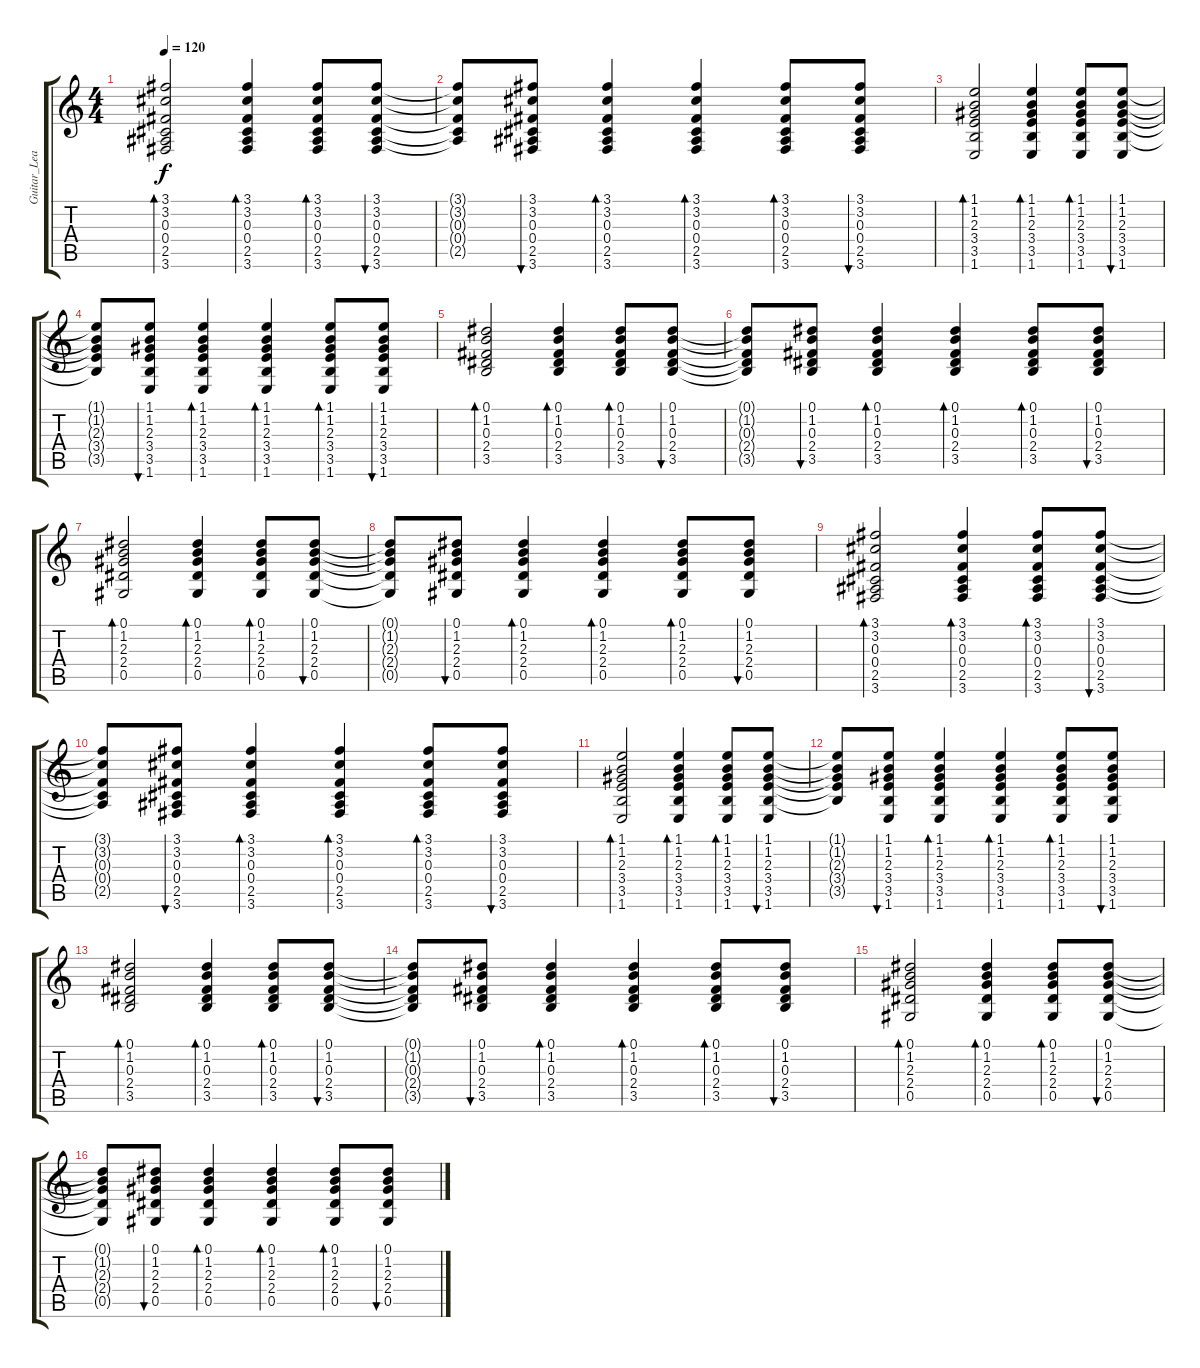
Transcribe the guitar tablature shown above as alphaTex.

\track ("Guitar_Lead" "Guitar_Lea") {instrument acousticguitarsteel}
\staff {score tabs}
\tuning (Eb4 Bb3 Gb3 Db3 Ab2 Eb2) {hide}
\ts (4 4)
\tempo 120
\clef g2
\ks c
(3.1 3.2 0.3 0.4 2.5 3.6).2{bd 30 dy f} (3.1 3.2 0.3 0.4 2.5 3.6).4{bd 30} (3.1 3.2 0.3 0.4 2.5 3.6).8{bd 30} (3.1 3.2 0.3 0.4 2.5 3.6).8{bu 30} |
(3.1{t} 3.2{t} 0.3{t} 0.4{t} 2.5{t}).8 (3.1 3.2 0.3 0.4 2.5 3.6).8{bu 30} (3.1 3.2 0.3 0.4 2.5 3.6).4{bd 30} (3.1 3.2 0.3 0.4 2.5 3.6).4{bd 30} (3.1 3.2 0.3 0.4 2.5 3.6).8{bd 30} (3.1 3.2 0.3 0.4 2.5 3.6).8{bu 30} |
(1.1 1.2 2.3 3.4 3.5 1.6).2{bd 30} (1.1 1.2 2.3 3.4 3.5 1.6).4{bd 30} (1.1 1.2 2.3 3.4 3.5 1.6).8{bd 30} (1.1 1.2 2.3 3.4 3.5 1.6).8{bu 30} |
(1.1{t} 1.2{t} 2.3{t} 3.4{t} 3.5{t}).8 (1.1 1.2 2.3 3.4 3.5 1.6).8{bu 30} (1.1 1.2 2.3 3.4 3.5 1.6).4{bd 30} (1.1 1.2 2.3 3.4 3.5 1.6).4{bd 30} (1.1 1.2 2.3 3.4 3.5 1.6).8{bd 30} (1.1 1.2 2.3 3.4 3.5 1.6).8{bu 30} |
(0.1 1.2 0.3 2.4 3.5).2{bd 30} (0.1 1.2 0.3 2.4 3.5).4{bd 30} (0.1 1.2 0.3 2.4 3.5).8{bd 30} (0.1 1.2 0.3 2.4 3.5).8{bu 30} |
(0.1{t} 1.2{t} 0.3{t} 2.4{t} 3.5{t}).8 (0.1 1.2 0.3 2.4 3.5).8{bu 30} (0.1 1.2 0.3 2.4 3.5).4{bd 30} (0.1 1.2 0.3 2.4 3.5).4{bd 30} (0.1 1.2 0.3 2.4 3.5).8{bd 30} (0.1 1.2 0.3 2.4 3.5).8{bu 30} |
(0.1 1.2 2.3 2.4 0.5).2{bd 30} (0.1 1.2 2.3 2.4 0.5).4{bd 30} (0.1 1.2 2.3 2.4 0.5).8{bd 30} (0.1 1.2 2.3 2.4 0.5).8{bu 30} |
(0.1{t} 1.2{t} 2.3{t} 2.4{t} 0.5{t}).8 (0.1 1.2 2.3 2.4 0.5).8{bu 30} (0.1 1.2 2.3 2.4 0.5).4{bd 30} (0.1 1.2 2.3 2.4 0.5).4{bd 30} (0.1 1.2 2.3 2.4 0.5).8{bd 30} (0.1 1.2 2.3 2.4 0.5).8{bu 30} |
(3.1 3.2 0.3 0.4 2.5 3.6).2{bd 30} (3.1 3.2 0.3 0.4 2.5 3.6).4{bd 30} (3.1 3.2 0.3 0.4 2.5 3.6).8{bd 30} (3.1 3.2 0.3 0.4 2.5 3.6).8{bu 30} |
(3.1{t} 3.2{t} 0.3{t} 0.4{t} 2.5{t}).8 (3.1 3.2 0.3 0.4 2.5 3.6).8{bu 30} (3.1 3.2 0.3 0.4 2.5 3.6).4{bd 30} (3.1 3.2 0.3 0.4 2.5 3.6).4{bd 30} (3.1 3.2 0.3 0.4 2.5 3.6).8{bd 30} (3.1 3.2 0.3 0.4 2.5 3.6).8{bu 30} |
(1.1 1.2 2.3 3.4 3.5 1.6).2{bd 30} (1.1 1.2 2.3 3.4 3.5 1.6).4{bd 30} (1.1 1.2 2.3 3.4 3.5 1.6).8{bd 30} (1.1 1.2 2.3 3.4 3.5 1.6).8{bu 30} |
(1.1{t} 1.2{t} 2.3{t} 3.4{t} 3.5{t}).8 (1.1 1.2 2.3 3.4 3.5 1.6).8{bu 30} (1.1 1.2 2.3 3.4 3.5 1.6).4{bd 30} (1.1 1.2 2.3 3.4 3.5 1.6).4{bd 30} (1.1 1.2 2.3 3.4 3.5 1.6).8{bd 30} (1.1 1.2 2.3 3.4 3.5 1.6).8{bu 30} |
(0.1 1.2 0.3 2.4 3.5).2{bd 30} (0.1 1.2 0.3 2.4 3.5).4{bd 30} (0.1 1.2 0.3 2.4 3.5).8{bd 30} (0.1 1.2 0.3 2.4 3.5).8{bu 30} |
(0.1{t} 1.2{t} 0.3{t} 2.4{t} 3.5{t}).8 (0.1 1.2 0.3 2.4 3.5).8{bu 30} (0.1 1.2 0.3 2.4 3.5).4{bd 30} (0.1 1.2 0.3 2.4 3.5).4{bd 30} (0.1 1.2 0.3 2.4 3.5).8{bd 30} (0.1 1.2 0.3 2.4 3.5).8{bu 30} |
(0.1 1.2 2.3 2.4 0.5).2{bd 30} (0.1 1.2 2.3 2.4 0.5).4{bd 30} (0.1 1.2 2.3 2.4 0.5).8{bd 30} (0.1 1.2 2.3 2.4 0.5).8{bu 30} |
(0.1{t} 1.2{t} 2.3{t} 2.4{t} 0.5{t}).8 (0.1 1.2 2.3 2.4 0.5).8{bu 30} (0.1 1.2 2.3 2.4 0.5).4{bd 30} (0.1 1.2 2.3 2.4 0.5).4{bd 30} (0.1 1.2 2.3 2.4 0.5).8{bd 30} (0.1 1.2 2.3 2.4 0.5).8{bu 30}
